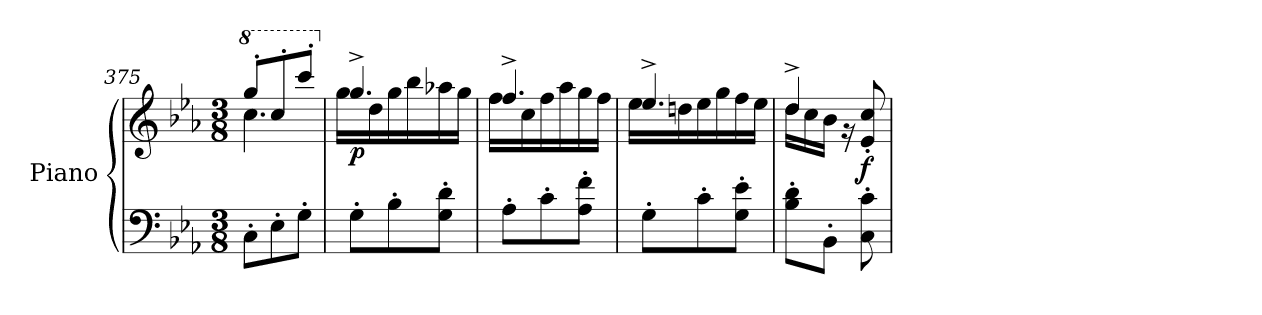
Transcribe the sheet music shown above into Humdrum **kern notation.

**kern	**kern	**dynam
*part1	*part1	*part1
*staff2	*staff1	*staff1/2
*I"Piano	*	*
*I'Pno.	*	*
*clefF4	*clefG2	*
*k[b-e-a-]	*k[b-e-a-]	*
*M3/8	*M3/8	*
*	*8va	*
=375	=375	=375
*	*^	*
8C'\L	8ggg'/L	4.ccc\	.
8E-'\	8ccc'/	.	.
8G'\J	8cccc'/J	.	.
!!LO:LB:g=z	!!
=376	=376	=376	=376
*	*X8va	*	*
!	!	!	!LO:DY:b
8G'\L	4.gg^/	16gg\LL	p
.	.	16dd\	.
8B-'\	.	16gg\	.
.	.	16bb-\	.
8G\' 8d\'J	.	16aa-X\	.
.	.	16gg\JJ	.
=377	=377	=377	=377
8A-'\L	4.ff^/	16ff\LL	.
.	.	16cc\	.
8c'\	.	16ff\	.
.	.	16aa-\	.
8A-\' 8f\'J	.	16gg\	.
.	.	16ff\JJ	.
=378	=378	=378	=378
8G'\L	4.ee-^/	16ee-\LL	.
.	.	16ddn\	.
8c'\	.	16ee-\	.
.	.	16gg\	.
8G\' 8e-\'J	.	16ff\	.
.	.	16ee-\JJ	.
=379	=379	=379	=379
8B-\' 8d\'L	4dd^/	16dd\LL	.
.	.	16cc\	.
8BB-'\J	.	16b-\JJ	.
.	.	16r	.
!	!	!	!LO:DY:b
8C\' 8c\'	8e-/' 8cc/'	8ryy	f
*	*v	*v	*
=	=	=
*-	*-	*-
